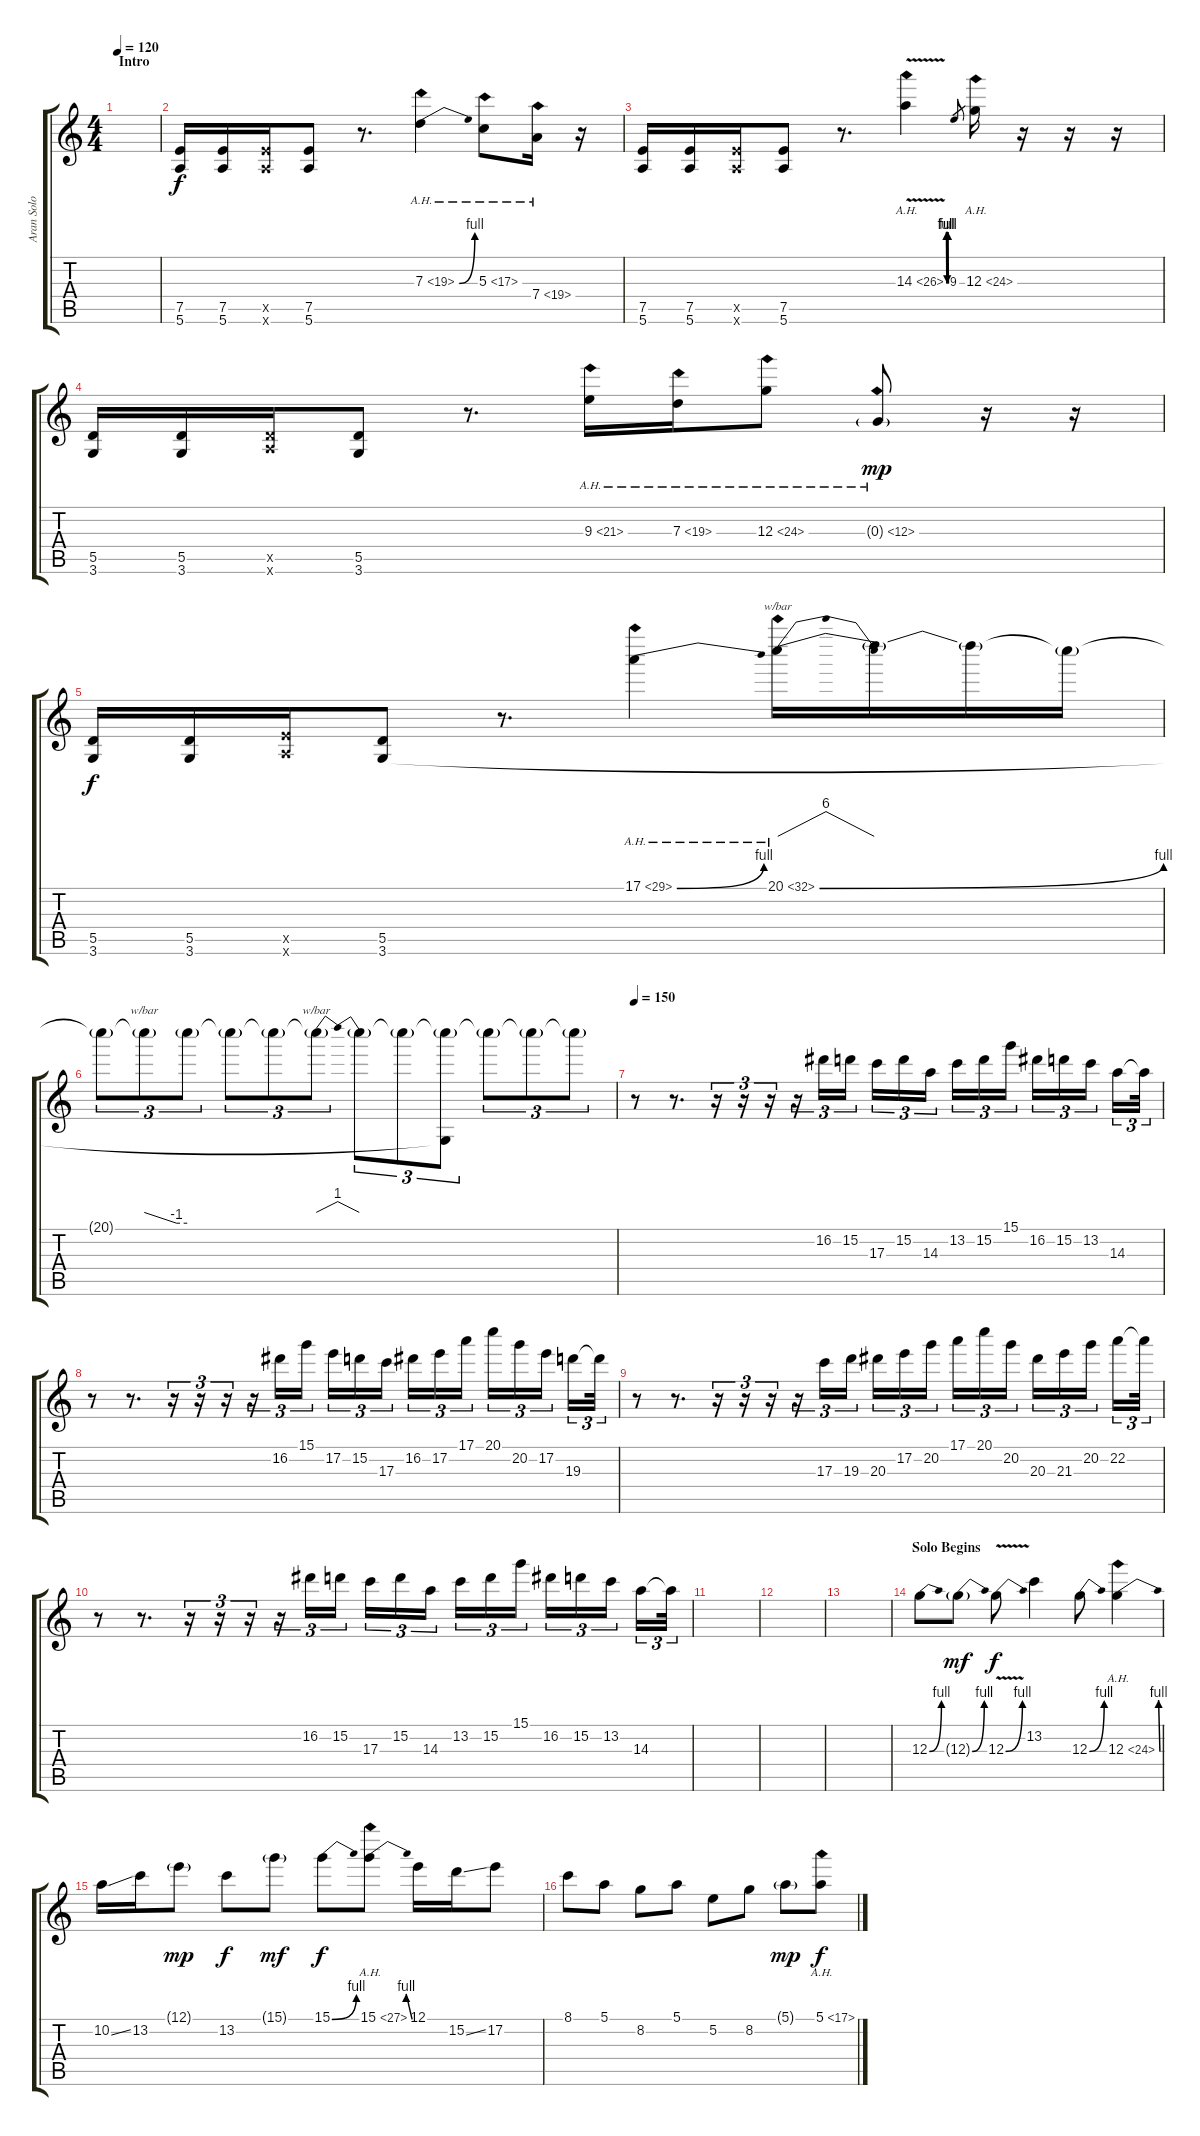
\track ("Aran Solo" "Aran Solo") {instrument overdrivenguitar}
\staff {score tabs}
\tuning (E4 B3 G3 D3 A2 E2) {hide}
\ts (4 4)
\section ("" "Intro")
\tempo 120
\clef g2
\ks c
|
(7.5 5.6).16 (7.5 5.6).16 (7.5{x} 5.6{x}).16 (7.5 5.6).8 r.8{d} 7.3{be (bend 0 0 60 4) ah 12}.4 5.3{ah 12}.8 7.4{ah 12}.16 r.16 |
(7.5 5.6).16 (7.5 5.6).16 (7.5{x} 5.6{x}).16 (7.5 5.6).8 r.8{d} 14.3{be (custom 0 0 10 4 20 4 30 0 40 0 50 4 60 4) ah 12 v}.4 9.3.8{gr} 12.3{ah 12}.16 r.16 r.16 r.16 |
(5.5 3.6).16 (5.5 3.6).16 (5.5{x} 5.6{x}).16 (5.5 3.6).8 r.8{d} 9.3{ah 12}.16 7.3{ah 12}.16 12.3{ah 12}.8 0.3{ah 12 g}.8{dy mp} r.16 r.16 |
(5.5 3.6).16{dy f} (5.5 3.6).16 (7.5{x} 5.6{x}).16 (5.5 3.6).8 r.8{d} 17.1{be (bend 0 0 60 4) ah 12}.4 20.1{be (bend 0 0 60 4) ah 12}.16{tbe (dip default 0 0 30 24 60 0)} 20.1{t}.16 20.1{t}.16 20.1{t}.16 |
20.1{t}.8{tu (3 2)} 20.1{t}.8{tu (3 2) tbe (custom default 0 0 45 -4 60 -4)} 20.1{t}.8{tu (3 2)} 20.1{t}.8{tu (3 2)} 20.1{t}.8{tu (3 2)} 20.1{t}.8{tu (3 2) tbe (dip default 0 0 30 4 60 0)} 20.1{t}.8{tu (3 2)} 20.1{t}.8{tu (3 2)} (20.1{t} 3.6{t}).8{tu (3 2)} 20.1{t}.8{tu (3 2)} 20.1{t}.8{tu (3 2)} 20.1{t}.8{tu (3 2)} |
\tempo 150
r.8{volume 16 instrument overdrivenguitar} r.8{d} r.16{tu (3 2)} r.16{tu (3 2)} r.16{tu (3 2)} r.16{tu (3 2)} 16.2.16{tu (3 2)} 15.2.16{tu (3 2)} 17.3.16{tu (3 2)} 15.2.16{tu (3 2)} 14.3.16{tu (3 2)} 13.2.16{tu (3 2)} 15.2.16{tu (3 2)} 15.1.16{tu (3 2)} 16.2.16{tu (3 2)} 15.2.16{tu (3 2)} 13.2.16{tu (3 2)} 14.3.16{tu (3 2)} 14.3{t}.32{tu (3 2)} |
r.8 r.8{d} r.16{tu (3 2)} r.16{tu (3 2)} r.16{tu (3 2)} r.16{tu (3 2)} 16.2.16{tu (3 2)} 15.1.16{tu (3 2)} 17.2.16{tu (3 2)} 15.2.16{tu (3 2)} 17.3.16{tu (3 2)} 16.2.16{tu (3 2)} 17.2.16{tu (3 2)} 17.1.16{tu (3 2)} 20.1.16{tu (3 2)} 20.2.16{tu (3 2)} 17.2.16{tu (3 2)} 19.3.16{tu (3 2)} 19.3{t}.32{tu (3 2)} |
r.8 r.8{d} r.16{tu (3 2)} r.16{tu (3 2)} r.16{tu (3 2)} r.16{tu (3 2)} 17.3.16{tu (3 2)} 19.3.16{tu (3 2)} 20.3.16{tu (3 2)} 17.2.16{tu (3 2)} 20.2.16{tu (3 2)} 17.1.16{tu (3 2)} 20.1.16{tu (3 2)} 20.2.16{tu (3 2)} 20.3.16{tu (3 2)} 21.3.16{tu (3 2)} 20.2.16{tu (3 2)} 22.2.16{tu (3 2)} 22.2{t}.32{tu (3 2)} |
r.8 r.8{d} r.16{tu (3 2)} r.16{tu (3 2)} r.16{tu (3 2)} r.16{tu (3 2)} 16.2.16{tu (3 2)} 15.2.16{tu (3 2)} 17.3.16{tu (3 2)} 15.2.16{tu (3 2)} 14.3.16{tu (3 2)} 13.2.16{tu (3 2)} 15.2.16{tu (3 2)} 15.1.16{tu (3 2)} 16.2.16{tu (3 2)} 15.2.16{tu (3 2)} 13.2.16{tu (3 2)} 14.3.16{tu (3 2)} 14.3{t}.32{tu (3 2)} |
|
|
|
\section ("" "Solo Begins")
12.3{be (bend 0 0 60 4)}.8{volume 16} 12.3{be (bend 0 0 60 4) g}.8{dy mf} 12.3{be (bend 0 0 60 4) v}.8{dy f} 13.2.4 12.3{be (bend 0 0 60 4)}.8 12.3{be (bend 0 0 60 4) ah 12}.4 |
10.2{ss}.16 13.2.16 12.1{g}.8{dy mp} 13.2.8{dy f} 15.1{g}.8{dy mf} 15.1{be (bend 0 0 60 4)}.8{dy f} 15.1{be (bend 0 0 60 4) ah 12}.8 12.1.16 15.2{ss}.16 17.2.8 |
8.1.8 5.1.8 8.2.8 5.1.8 5.2.8 8.2.8 5.1{g}.8{dy mp} 5.1{ah 12}.8{dy f}
